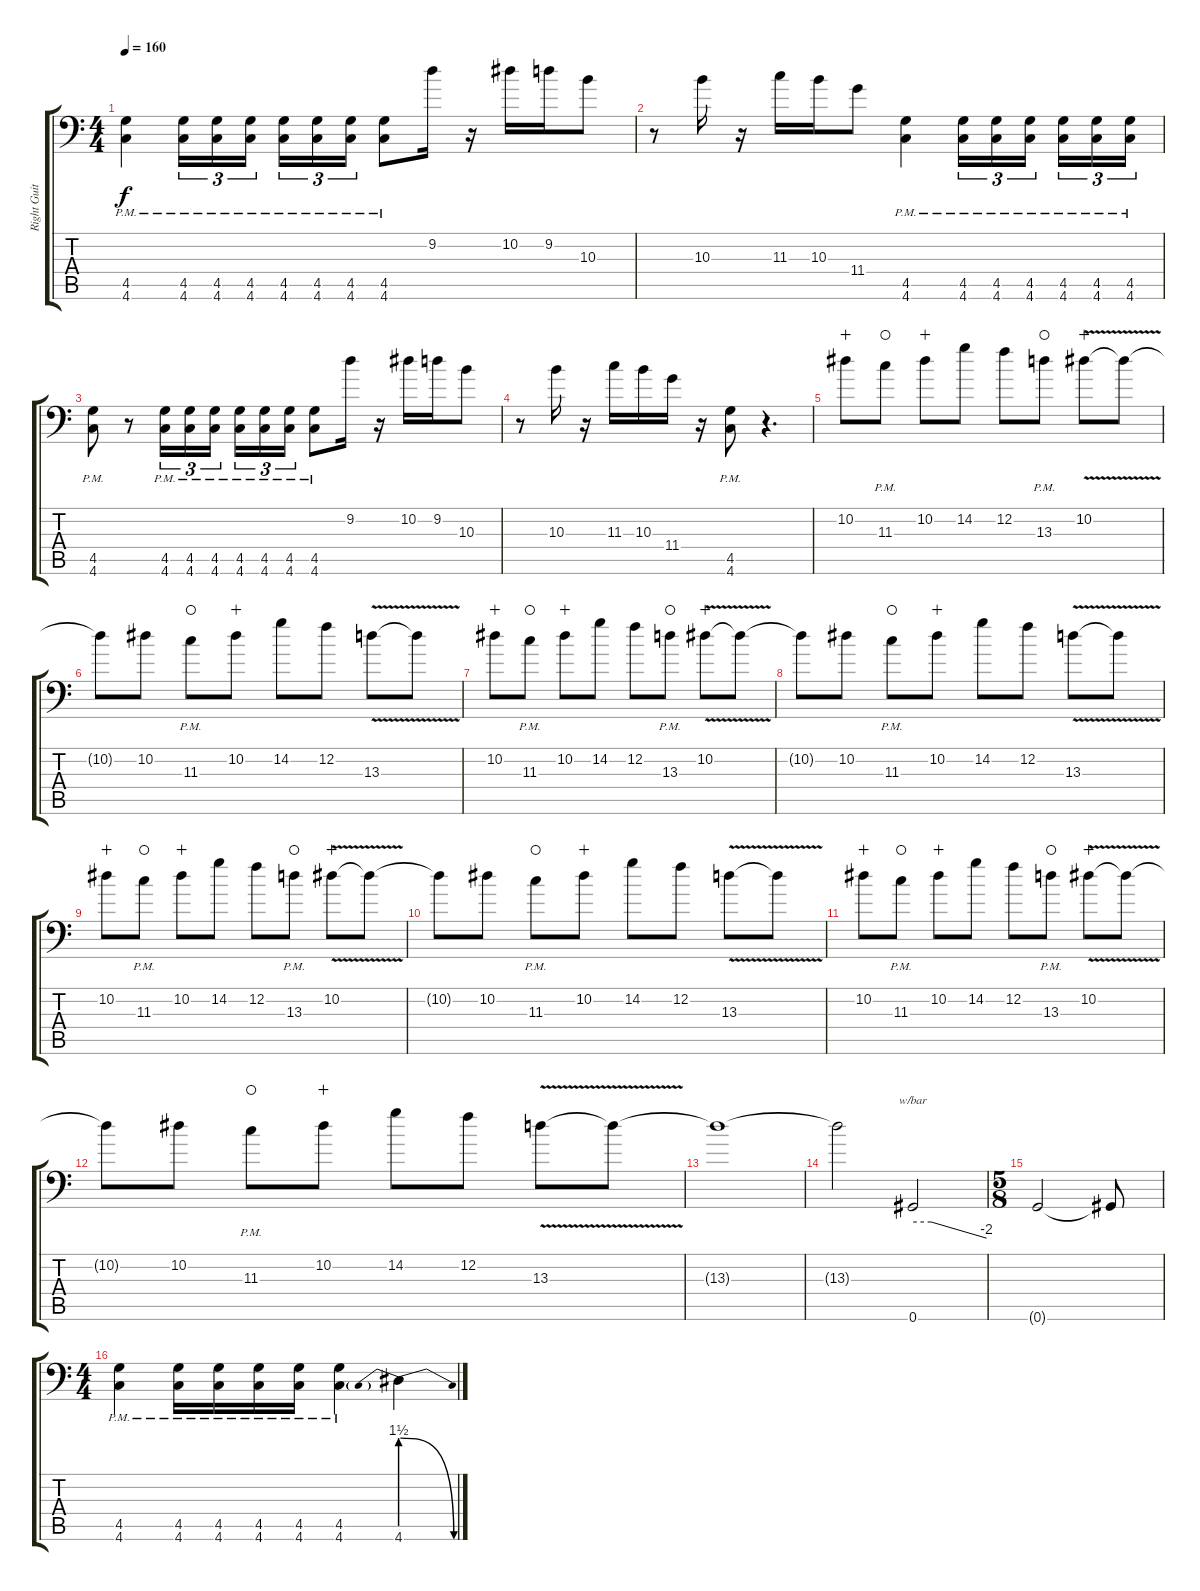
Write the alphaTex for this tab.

\track ("Right Guitar" "Right Guit") {instrument distortionguitar}
\staff {score tabs}
\tuning (Bb3 F3 Db3 Ab2 Eb2 Ab1) {hide}
\ts (4 4)
\tempo 160
\clef f4
\ks c
(4.5{pm} 4.6{pm}).4{dy f} (4.5{pm} 4.6{pm}).16{tu (3 2)} (4.5{pm} 4.6{pm}).16{tu (3 2)} (4.5{pm} 4.6{pm}).16{tu (3 2) beam splitsecondary} (4.5{pm} 4.6{pm}).16{tu (3 2)} (4.5{pm} 4.6{pm}).16{tu (3 2)} (4.5{pm} 4.6{pm}).16{tu (3 2)} (4.5{pm} 4.6{pm}).8 9.2.16 r.16 10.2.16 9.2.16 10.3.8 |
r.8 10.3.16 r.16 11.3.16 10.3.16 11.4.8 (4.5{pm} 4.6{pm}).4 (4.5{pm} 4.6{pm}).16{tu (3 2)} (4.5{pm} 4.6{pm}).16{tu (3 2)} (4.5{pm} 4.6{pm}).16{tu (3 2) beam splitsecondary} (4.5{pm} 4.6{pm}).16{tu (3 2)} (4.5{pm} 4.6{pm}).16{tu (3 2)} (4.5{pm} 4.6{pm}).16{tu (3 2)} |
(4.5{pm} 4.6{pm}).8 r.8 (4.5{pm} 4.6{pm}).16{tu (3 2)} (4.5{pm} 4.6{pm}).16{tu (3 2)} (4.5{pm} 4.6{pm}).16{tu (3 2) beam splitsecondary} (4.5{pm} 4.6{pm}).16{tu (3 2)} (4.5{pm} 4.6{pm}).16{tu (3 2)} (4.5{pm} 4.6{pm}).16{tu (3 2)} (4.5{pm} 4.6{pm}).8 9.2.16 r.16 10.2.16 9.2.16 10.3.8 |
r.8 10.3.16 r.16 11.3.16 10.3.16 11.4.16 r.16 (4.5{pm} 4.6{pm}).8 r.4{d} |
10.2.8{wahc} 11.3{pm}.8{waho} 10.2.8{wahc} 14.2.8 12.2.8 13.3{pm}.8{waho} 10.2{v}.8{wahc} 10.2{t}.8 |
10.2{t}.8 10.2.8 11.3{pm}.8{waho} 10.2.8{wahc} 14.2.8 12.2.8 13.3{v}.8 13.3{t}.8 |
10.2.8{wahc} 11.3{pm}.8{waho} 10.2.8{wahc} 14.2.8 12.2.8 13.3{pm}.8{waho} 10.2{v}.8{wahc} 10.2{t}.8 |
10.2{t}.8 10.2.8 11.3{pm}.8{waho} 10.2.8{wahc} 14.2.8 12.2.8 13.3{v}.8 13.3{t}.8 |
10.2.8{wahc} 11.3{pm}.8{waho} 10.2.8{wahc} 14.2.8 12.2.8 13.3{pm}.8{waho} 10.2{v}.8{wahc} 10.2{t}.8 |
10.2{t}.8 10.2.8 11.3{pm}.8{waho} 10.2.8{wahc} 14.2.8 12.2.8 13.3{v}.8 13.3{t}.8 |
10.2.8{wahc} 11.3{pm}.8{waho} 10.2.8{wahc} 14.2.8 12.2.8 13.3{pm}.8{waho} 10.2{v}.8{wahc} 10.2{t}.8 |
10.2{t}.8 10.2.8 11.3{pm}.8{waho} 10.2.8{wahc} 14.2.8 12.2.8 13.3{v}.8 13.3{t}.8 |
13.3{t}.1 |
13.3{t}.2 0.6.2{tbe (custom default 0 0 15 0 60 -8)} |
\ts (5 8)
0.6{t}.2 0.6{t}.8 |
\ts (4 4)
(4.5{pm} 4.6{pm}).4 (4.5{pm} 4.6{pm}).16 (4.5{pm} 4.6{pm}).16 (4.5{pm} 4.6{pm}).16 (4.5{pm} 4.6{pm}).16 (4.5{pm} 4.6{pm}).4 4.6{be (prebendrelease 0 6 60 0)}.4
